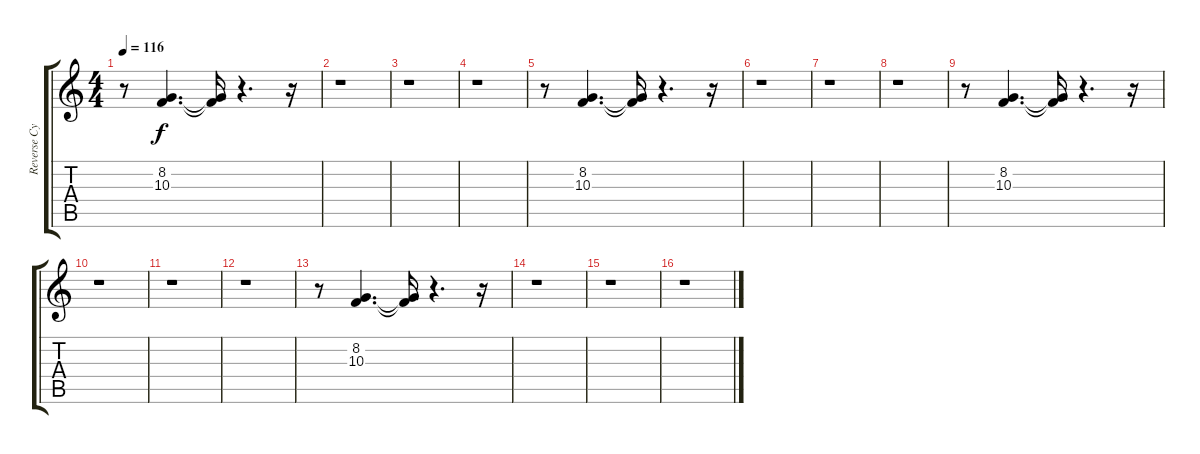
\track ("Reverse Cymbal" "Reverse Cy") {instrument reversecymbal}
\staff {score tabs}
\tuning (E4 B3 G3 D3 A2 E2) {hide}
\ts (4 4)
\tempo 116
\clef g2
\ks c
r.8{dy f} (8.2 10.3).4{d} (8.2{t} 10.3{t}).16 r.4{d} r.16 |
r.1 |
r.1 |
r.1 |
r.8 (8.2 10.3).4{d} (8.2{t} 10.3{t}).16 r.4{d} r.16 |
r.1 |
r.1 |
r.1 |
r.8 (8.2 10.3).4{d} (8.2{t} 10.3{t}).16 r.4{d} r.16 |
r.1 |
r.1 |
r.1 |
r.8 (8.2 10.3).4{d} (8.2{t} 10.3{t}).16 r.4{d} r.16 |
r.1 |
r.1 |
r.1
